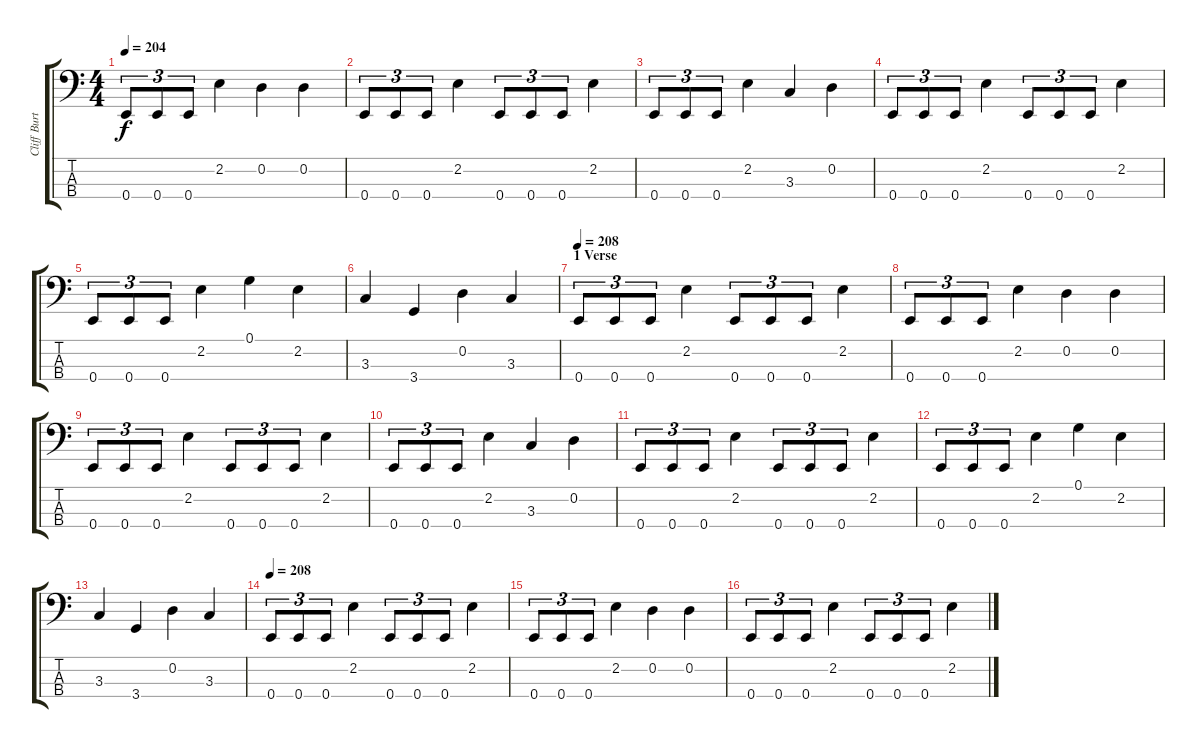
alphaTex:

\track ("Cliff Burton (Bass)" "Cliff Burt") {instrument electricbassfinger}
\staff {score tabs}
\tuning (G2 D2 A1 E1) {hide}
\ts (4 4)
\tempo 204
\clef f4
\ks c
0.4.8{tu (3 2) dy f} 0.4.8{tu (3 2)} 0.4.8{tu (3 2)} 2.2.4 0.2.4 0.2.4 |
0.4.8{tu (3 2)} 0.4.8{tu (3 2)} 0.4.8{tu (3 2)} 2.2.4 0.4.8{tu (3 2)} 0.4.8{tu (3 2)} 0.4.8{tu (3 2)} 2.2.4 |
0.4.8{tu (3 2)} 0.4.8{tu (3 2)} 0.4.8{tu (3 2)} 2.2.4 3.3.4 0.2.4 |
0.4.8{tu (3 2)} 0.4.8{tu (3 2)} 0.4.8{tu (3 2)} 2.2.4 0.4.8{tu (3 2)} 0.4.8{tu (3 2)} 0.4.8{tu (3 2)} 2.2.4 |
0.4.8{tu (3 2)} 0.4.8{tu (3 2)} 0.4.8{tu (3 2)} 2.2.4 0.1.4 2.2.4 |
3.3.4 3.4.4 0.2.4 3.3.4 |
\section ("" "1 Verse")
\tempo 208
0.4.8{tu (3 2)} 0.4.8{tu (3 2)} 0.4.8{tu (3 2)} 2.2.4 0.4.8{tu (3 2)} 0.4.8{tu (3 2)} 0.4.8{tu (3 2)} 2.2.4 |
0.4.8{tu (3 2)} 0.4.8{tu (3 2)} 0.4.8{tu (3 2)} 2.2.4 0.2.4 0.2.4 |
0.4.8{tu (3 2)} 0.4.8{tu (3 2)} 0.4.8{tu (3 2)} 2.2.4 0.4.8{tu (3 2)} 0.4.8{tu (3 2)} 0.4.8{tu (3 2)} 2.2.4 |
0.4.8{tu (3 2)} 0.4.8{tu (3 2)} 0.4.8{tu (3 2)} 2.2.4 3.3.4 0.2.4 |
0.4.8{tu (3 2)} 0.4.8{tu (3 2)} 0.4.8{tu (3 2)} 2.2.4 0.4.8{tu (3 2)} 0.4.8{tu (3 2)} 0.4.8{tu (3 2)} 2.2.4 |
0.4.8{tu (3 2)} 0.4.8{tu (3 2)} 0.4.8{tu (3 2)} 2.2.4 0.1.4 2.2.4 |
3.3.4 3.4.4 0.2.4 3.3.4 |
\tempo 208
0.4.8{tu (3 2)} 0.4.8{tu (3 2)} 0.4.8{tu (3 2)} 2.2.4 0.4.8{tu (3 2)} 0.4.8{tu (3 2)} 0.4.8{tu (3 2)} 2.2.4 |
0.4.8{tu (3 2)} 0.4.8{tu (3 2)} 0.4.8{tu (3 2)} 2.2.4 0.2.4 0.2.4 |
0.4.8{tu (3 2)} 0.4.8{tu (3 2)} 0.4.8{tu (3 2)} 2.2.4 0.4.8{tu (3 2)} 0.4.8{tu (3 2)} 0.4.8{tu (3 2)} 2.2.4
